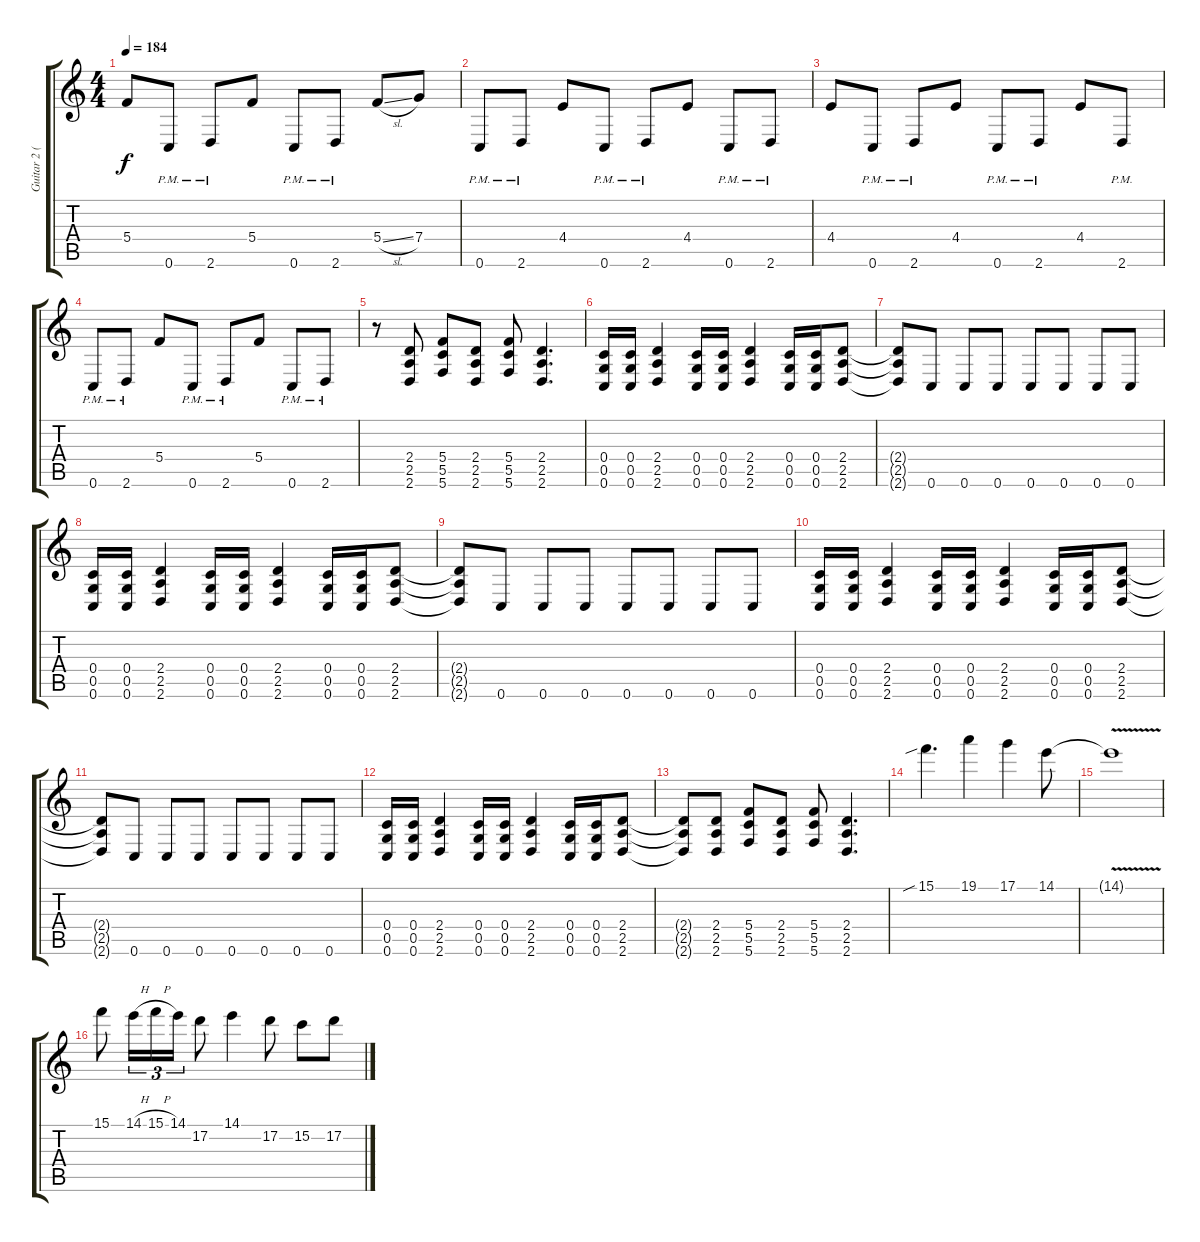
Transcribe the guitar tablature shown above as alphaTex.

\track ("Guitar 2 (Distorted- Padget)" "Guitar 2 (") {instrument distortionguitar}
\staff {score tabs}
\tuning (D4 A3 F3 C3 G2 C2) {hide}
\ts (4 4)
\tempo 184
\clef g2
\ks c
5.4.8{dy f} 0.6{pm}.8 2.6{pm}.8 5.4.8 0.6{pm}.8 2.6{pm}.8 5.4{sl}.8 7.4.8 |
0.6{pm}.8 2.6{pm}.8 4.4.8 0.6{pm}.8 2.6{pm}.8 4.4.8 0.6{pm}.8 2.6{pm}.8 |
4.4.8 0.6{pm}.8 2.6{pm}.8 4.4.8 0.6{pm}.8 2.6{pm}.8 4.4.8 2.6{pm}.8 |
0.6{pm}.8 2.6{pm}.8 5.4.8 0.6{pm}.8 2.6{pm}.8 5.4.8 0.6{pm}.8 2.6{pm}.8 |
r.8 (2.4 2.5 2.6).8 (5.4 5.5 5.6).8 (2.4 2.5 2.6).8 (5.4 5.5 5.6).8 (2.4 2.5 2.6).4{d} |
(0.4 0.5 0.6).16 (0.4 0.5 0.6).16 (2.4 2.5 2.6).4 (0.4 0.5 0.6).16 (0.4 0.5 0.6).16 (2.4 2.5 2.6).4 (0.4 0.5 0.6).16 (0.4 0.5 0.6).16 (2.4 2.5 2.6).8 |
(2.4{t} 2.5{t} 2.6{t}).8 0.6.8 0.6.8 0.6.8 0.6.8 0.6.8 0.6.8 0.6.8 |
(0.4 0.5 0.6).16 (0.4 0.5 0.6).16 (2.4 2.5 2.6).4 (0.4 0.5 0.6).16 (0.4 0.5 0.6).16 (2.4 2.5 2.6).4 (0.4 0.5 0.6).16 (0.4 0.5 0.6).16 (2.4 2.5 2.6).8 |
(2.4{t} 2.5{t} 2.6{t}).8 0.6.8 0.6.8 0.6.8 0.6.8 0.6.8 0.6.8 0.6.8 |
(0.4 0.5 0.6).16 (0.4 0.5 0.6).16 (2.4 2.5 2.6).4 (0.4 0.5 0.6).16 (0.4 0.5 0.6).16 (2.4 2.5 2.6).4 (0.4 0.5 0.6).16 (0.4 0.5 0.6).16 (2.4 2.5 2.6).8 |
(2.4{t} 2.5{t} 2.6{t}).8 0.6.8 0.6.8 0.6.8 0.6.8 0.6.8 0.6.8 0.6.8 |
(0.4 0.5 0.6).16 (0.4 0.5 0.6).16 (2.4 2.5 2.6).4 (0.4 0.5 0.6).16 (0.4 0.5 0.6).16 (2.4 2.5 2.6).4 (0.4 0.5 0.6).16 (0.4 0.5 0.6).16 (2.4 2.5 2.6).8 |
(2.4{t} 2.5{t} 2.6{t}).8 (2.4 2.5 2.6).8 (5.4 5.5 5.6).8 (2.4 2.5 2.6).8 (5.4 5.5 5.6).8 (2.4 2.5 2.6).4{d} |
15.1{sib}.4{d} 19.1.4 17.1.4 14.1.8 |
14.1{v t}.1 |
15.1.8 14.1{h}.16{tu (3 2)} 15.1{h}.16{tu (3 2)} 14.1.16{tu (3 2)} 17.2.8 14.1.4 17.2.8 15.2.8 17.2.8
